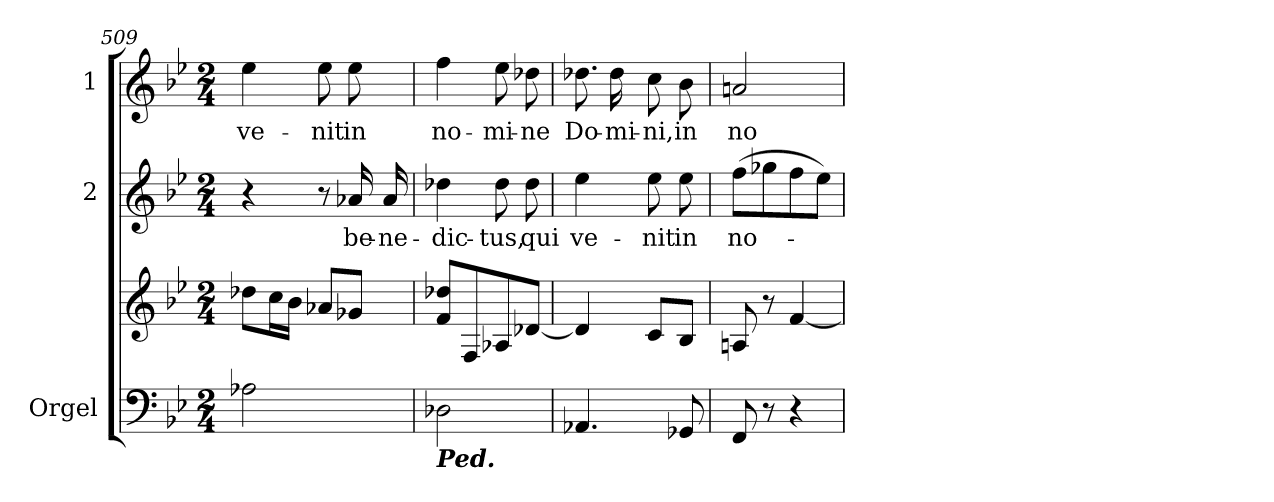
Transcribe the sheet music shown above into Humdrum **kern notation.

**kern	**kern	**kern	**text	**kern	**text
*part3	*part3	*part2	*part2	*part1	*part1
*staff4	*staff3	*staff2	*staff2	*staff1	*staff1
*I"Orgel	*	*I"2	*	*I"1	*
*I'Org.	*	*	*	*	*
!!LO:PB:g=z
*clefF4	*clefG2	*clefG2	*	*clefG2	*
*k[b-e-]	*k[b-e-]	*k[b-e-]	*	*k[b-e-]	*
*B-:	*B-:	*B-:	*	*B-:	*
*M2/4	*M2/4	*M2/4	*	*M2/4	*
=509	=509	=509	=509	=509	=509
!	!	!	!	!	!LO:LY:b
2A-X\	8dd-X\L	4r	.	4ee-\	ve-
.	16cc\L	.	.	.	.
.	16b-\JJ	.	.	.	.
!	!	!	!	!	!LO:LY:b
.	8a-X/L	8r	.	8ee-\	-nit
!	!	!	!LO:LY:b	!	!LO:LY:b
.	8g-X/J	16a-X/	be-	8ee-\	in
!	!	!	!LO:LY:b	!	!
.	.	16a-/	-ne-	.	.
=510	=510	=510	=510	=510	=510
!LO:TX:b:Bi:t=Ped.	!	!	!	!	!
!	!	!	!LO:LY:b	!	!LO:LY:b
2D-X\	8f/ 8dd-X/L	4dd-X\	-dic-	4ff\	no-
.	8F/	.	.	.	.
!	!	!	!LO:LY:b	!	!LO:LY:b
.	8A-X/	8dd-\	-tus,	8ee-\	-mi-
!	!	!	!LO:LY:b	!	!LO:LY:b
.	[8d-X/J	8dd-\	qui	8dd-X\	-ne
=511	=511	=511	=511	=511	=511
!	!	!	!LO:LY:b	!	!LO:LY:b
4.AA-X/	4d-/]	4ee-\	ve-	8.dd-X\	Do-
!	!	!	!	!	!LO:LY:b
.	.	.	.	16dd-\	-mi-
!	!	!	!LO:LY:b	!	!LO:LY:b
.	8c/L	8ee-\	-nit	8cc\	-ni,
!	!	!	!LO:LY:b	!	!LO:LY:b
8GG-X/	8B-/J	8ee-\	in	8b-\	in
=512	=512	=512	=512	=512	=512
!	!	!	!LO:LY:b	!	!LO:LY:b
8FF/	8An/	(>8ff\L	no-	2an/	no-
8r	8r	8gg-X\	.	.	.
4r	[4f/	8ff\	.	.	.
.	.	8ee-\J)	.	.	.
=	=	=	=	=	=
*-	*-	*-	*-	*-	*-
